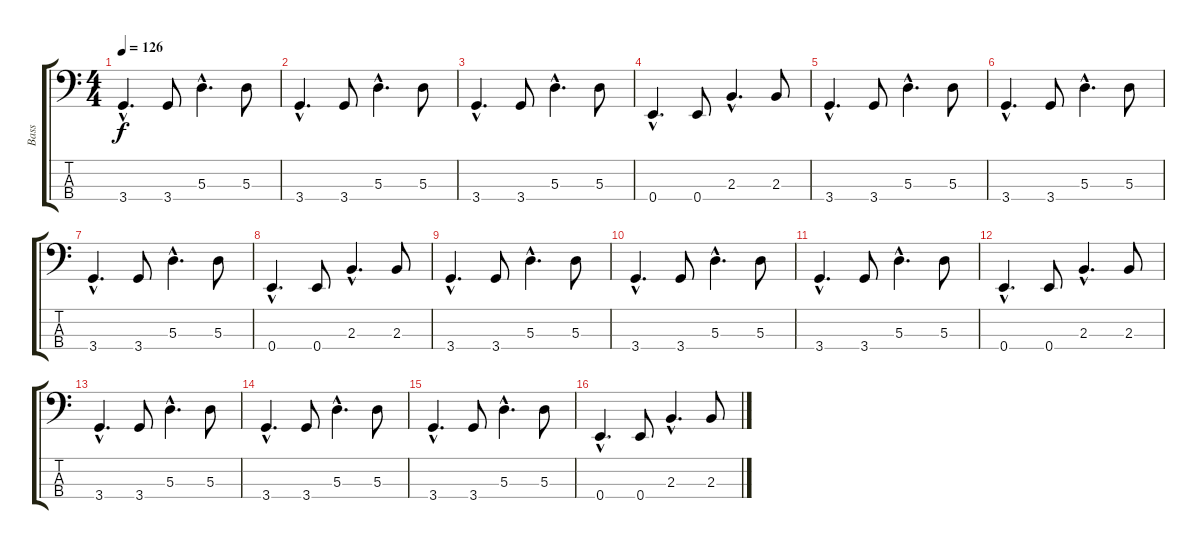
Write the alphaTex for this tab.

\track ("Bass" "Bass") {instrument electricbassfinger}
\staff {score tabs}
\tuning (G2 D2 A1 E1) {hide}
\ts (4 4)
\tempo 126
\clef f4
\ks c
3.4{hac}.4{d dy f} 3.4.8 5.3{hac}.4{d} 5.3.8 |
3.4{hac}.4{d} 3.4.8 5.3{hac}.4{d} 5.3.8 |
3.4{hac}.4{d} 3.4.8 5.3{hac}.4{d} 5.3.8 |
0.4{hac}.4{d} 0.4.8 2.3{hac}.4{d} 2.3.8 |
3.4{hac}.4{d} 3.4.8 5.3{hac}.4{d} 5.3.8 |
3.4{hac}.4{d} 3.4.8 5.3{hac}.4{d} 5.3.8 |
3.4{hac}.4{d} 3.4.8 5.3{hac}.4{d} 5.3.8 |
0.4{hac}.4{d} 0.4.8 2.3{hac}.4{d} 2.3.8 |
3.4{hac}.4{d} 3.4.8 5.3{hac}.4{d} 5.3.8 |
3.4{hac}.4{d} 3.4.8 5.3{hac}.4{d} 5.3.8 |
3.4{hac}.4{d} 3.4.8 5.3{hac}.4{d} 5.3.8 |
0.4{hac}.4{d} 0.4.8 2.3{hac}.4{d} 2.3.8 |
3.4{hac}.4{d} 3.4.8 5.3{hac}.4{d} 5.3.8 |
3.4{hac}.4{d} 3.4.8 5.3{hac}.4{d} 5.3.8 |
3.4{hac}.4{d} 3.4.8 5.3{hac}.4{d} 5.3.8 |
0.4{hac}.4{d} 0.4.8 2.3{hac}.4{d} 2.3.8
